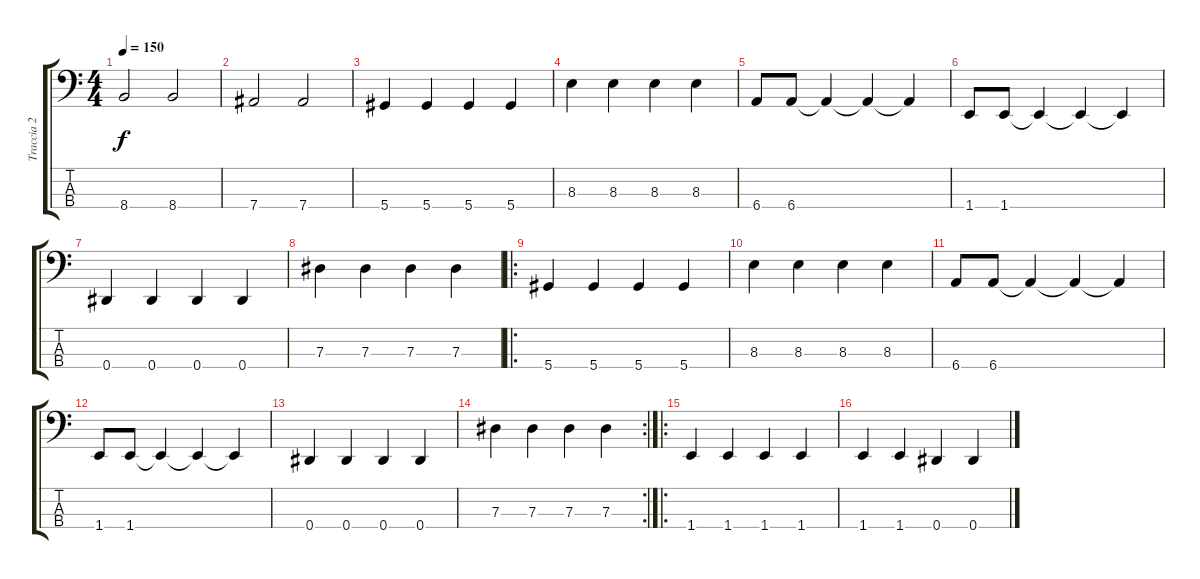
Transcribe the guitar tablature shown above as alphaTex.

\track ("Traccia 2" "Traccia 2") {instrument electricbasspick}
\staff {score tabs}
\tuning (Gb2 Db2 Ab1 Eb1) {hide}
\ts (4 4)
\tempo 150
\clef f4
\ks c
8.4.2{dy f} 8.4.2 |
7.4.2 7.4.2 |
5.4.4 5.4.4 5.4.4 5.4.4 |
8.3.4 8.3.4 8.3.4 8.3.4 |
6.4.8 6.4.8 6.4{t}.4 6.4{t}.4 6.4{t}.4 |
1.4.8 1.4.8 1.4{t}.4 1.4{t}.4 1.4{t}.4 |
0.4.4 0.4.4 0.4.4 0.4.4 |
7.3.4 7.3.4 7.3.4 7.3.4 |
\ro
5.4.4 5.4.4 5.4.4 5.4.4 |
8.3.4 8.3.4 8.3.4 8.3.4 |
6.4.8 6.4.8 6.4{t}.4 6.4{t}.4 6.4{t}.4 |
1.4.8 1.4.8 1.4{t}.4 1.4{t}.4 1.4{t}.4 |
0.4.4 0.4.4 0.4.4 0.4.4 |
\rc 2
7.3.4 7.3.4 7.3.4 7.3.4 |
\ro
1.4.4 1.4.4 1.4.4 1.4.4 |
1.4.4 1.4.4 0.4.4 0.4.4
